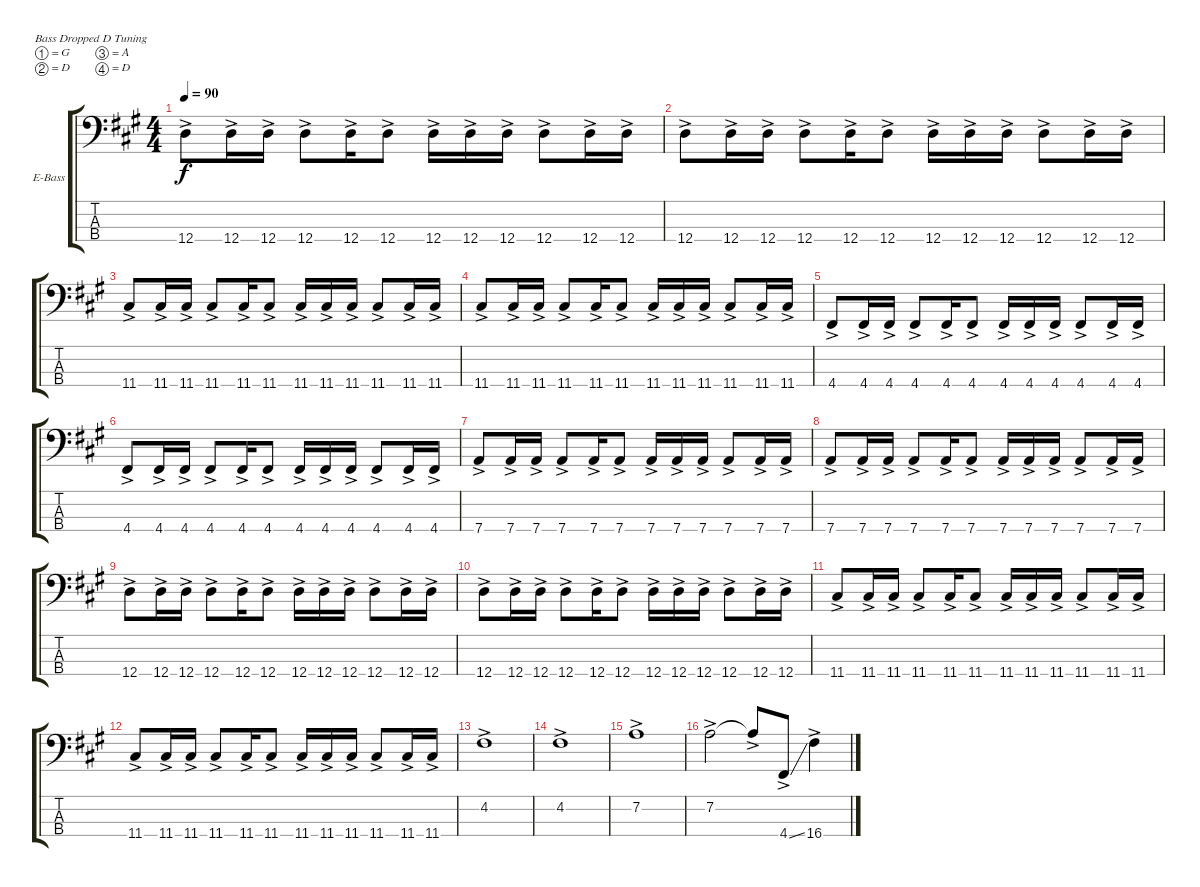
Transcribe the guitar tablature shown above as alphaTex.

\bracketExtendMode groupsimilarinstruments
\firstSystemTrackNameOrientation horizontal
\otherSystemsTrackNameOrientation horizontal
\track ("Electric Bass" "E-Bass") {instrument electricbassfinger}
\staff {score tabs}
\tuning (G2 D2 A1 D1)
\ts (4 4)
\tempo 90
\clef f4
\ks f#minor
12.4{ac}.8{dy f} 12.4{ac}.16 12.4{ac}.16 12.4{ac}.8 12.4{ac}.16 12.4{ac}.8 12.4{ac}.16 12.4{ac}.16 12.4{ac}.16 12.4{ac}.8 12.4{ac}.16 12.4{ac}.16 |
12.4{ac}.8 12.4{ac}.16 12.4{ac}.16 12.4{ac}.8 12.4{ac}.16 12.4{ac}.8 12.4{ac}.16 12.4{ac}.16 12.4{ac}.16 12.4{ac}.8 12.4{ac}.16 12.4{ac}.16 |
11.4{ac}.8 11.4{ac}.16 11.4{ac}.16 11.4{ac}.8 11.4{ac}.16 11.4{ac}.8 11.4{ac}.16 11.4{ac}.16 11.4{ac}.16 11.4{ac}.8 11.4{ac}.16 11.4{ac}.16 |
11.4{ac}.8 11.4{ac}.16 11.4{ac}.16 11.4{ac}.8 11.4{ac}.16 11.4{ac}.8 11.4{ac}.16 11.4{ac}.16 11.4{ac}.16 11.4{ac}.8 11.4{ac}.16 11.4{ac}.16 |
4.4{ac}.8 4.4{ac}.16 4.4{ac}.16 4.4{ac}.8 4.4{ac}.16 4.4{ac}.8 4.4{ac}.16 4.4{ac}.16 4.4{ac}.16 4.4{ac}.8 4.4{ac}.16 4.4{ac}.16 |
4.4{ac}.8 4.4{ac}.16 4.4{ac}.16 4.4{ac}.8 4.4{ac}.16 4.4{ac}.8 4.4{ac}.16 4.4{ac}.16 4.4{ac}.16 4.4{ac}.8 4.4{ac}.16 4.4{ac}.16 |
7.4{ac}.8 7.4{ac}.16 7.4{ac}.16 7.4{ac}.8 7.4{ac}.16 7.4{ac}.8 7.4{ac}.16 7.4{ac}.16 7.4{ac}.16 7.4{ac}.8 7.4{ac}.16 7.4{ac}.16 |
7.4{ac}.8 7.4{ac}.16 7.4{ac}.16 7.4{ac}.8 7.4{ac}.16 7.4{ac}.8 7.4{ac}.16 7.4{ac}.16 7.4{ac}.16 7.4{ac}.8 7.4{ac}.16 7.4{ac}.16 |
12.4{ac}.8 12.4{ac}.16 12.4{ac}.16 12.4{ac}.8 12.4{ac}.16 12.4{ac}.8 12.4{ac}.16 12.4{ac}.16 12.4{ac}.16 12.4{ac}.8 12.4{ac}.16 12.4{ac}.16 |
12.4{ac}.8 12.4{ac}.16 12.4{ac}.16 12.4{ac}.8 12.4{ac}.16 12.4{ac}.8 12.4{ac}.16 12.4{ac}.16 12.4{ac}.16 12.4{ac}.8 12.4{ac}.16 12.4{ac}.16 |
11.4{ac}.8 11.4{ac}.16 11.4{ac}.16 11.4{ac}.8 11.4{ac}.16 11.4{ac}.8 11.4{ac}.16 11.4{ac}.16 11.4{ac}.16 11.4{ac}.8 11.4{ac}.16 11.4{ac}.16 |
11.4{ac}.8 11.4{ac}.16 11.4{ac}.16 11.4{ac}.8 11.4{ac}.16 11.4{ac}.8 11.4{ac}.16 11.4{ac}.16 11.4{ac}.16 11.4{ac}.8 11.4{ac}.16 11.4{ac}.16 |
4.2{ac}.1 |
4.2{ac}.1 |
7.2{ac}.1 |
7.2{ac}.2 7.2{ac t}.8 4.4{ss ac}.8 16.4{ss ac}.4
